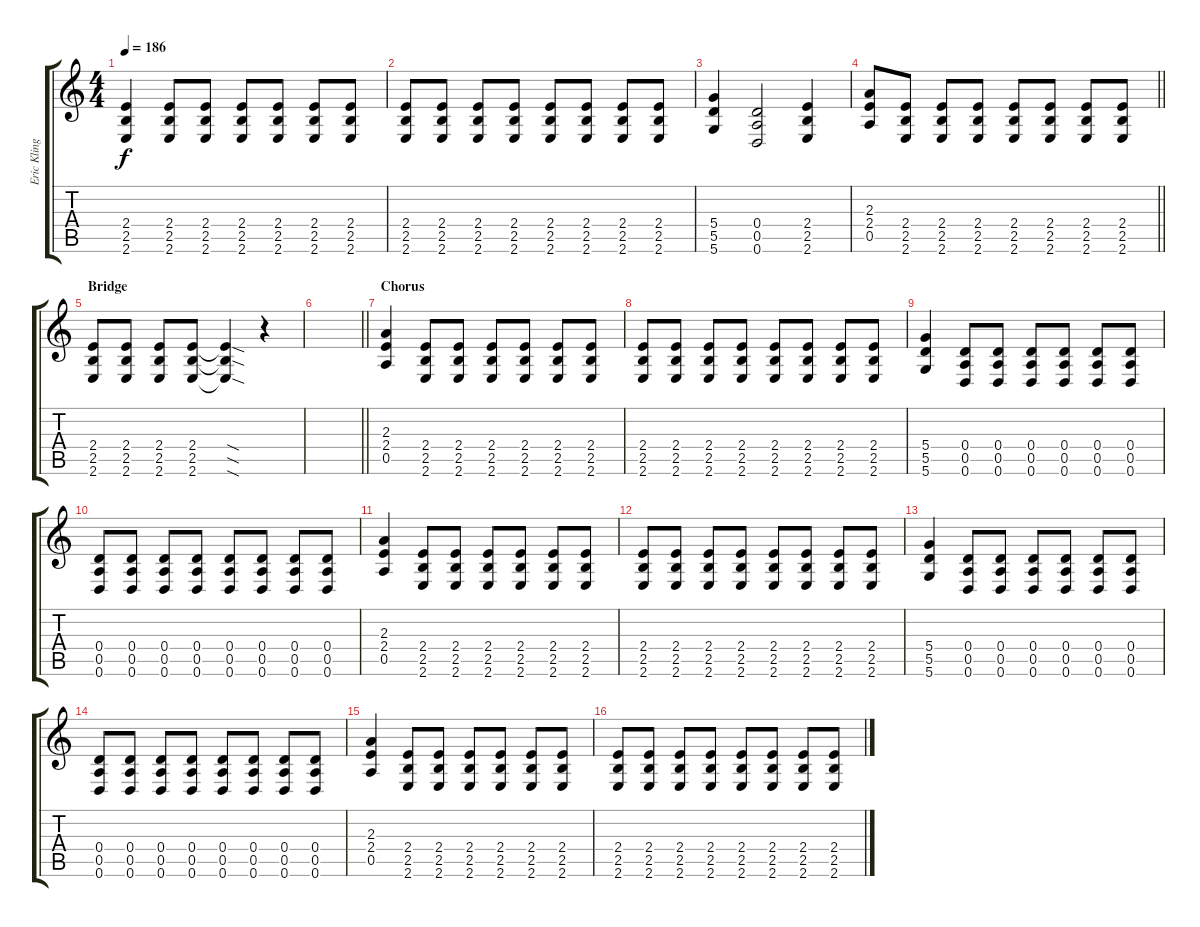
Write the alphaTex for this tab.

\track ("Eric Klinger" "Eric Kling") {instrument distortionguitar}
\staff {score tabs}
\tuning (E4 B3 G3 D3 A2 D2) {hide}
\ts (4 4)
\tempo 186
\clef g2
\ks c
(2.4 2.5 2.6).4{dy f} (2.4 2.5 2.6).8 (2.4 2.5 2.6).8 (2.4 2.5 2.6).8 (2.4 2.5 2.6).8 (2.4 2.5 2.6).8 (2.4 2.5 2.6).8 |
(2.4 2.5 2.6).8 (2.4 2.5 2.6).8 (2.4 2.5 2.6).8 (2.4 2.5 2.6).8 (2.4 2.5 2.6).8 (2.4 2.5 2.6).8 (2.4 2.5 2.6).8 (2.4 2.5 2.6).8 |
(5.4 5.5 5.6).4 (0.4 0.5 0.6).2 (2.4 2.5 2.6).4 |
\barLineRight lightlight
(2.3 2.4 0.5).8 (2.4 2.5 2.6).8 (2.4 2.5 2.6).8 (2.4 2.5 2.6).8 (2.4 2.5 2.6).8 (2.4 2.5 2.6).8 (2.4 2.5 2.6).8 (2.4 2.5 2.6).8 |
\section ("" "Bridge")
(2.4 2.5 2.6).8 (2.4 2.5 2.6).8 (2.4 2.5 2.6).8 (2.4 2.5 2.6).8 (2.4{sod t} 2.5{sod t} 2.6{sod t}).4 r.4 |
\barLineRight lightlight
|
\section ("" "Chorus")
(2.3 2.4 0.5).4 (2.4 2.5 2.6).8 (2.4 2.5 2.6).8 (2.4 2.5 2.6).8 (2.4 2.5 2.6).8 (2.4 2.5 2.6).8 (2.4 2.5 2.6).8 |
(2.4 2.5 2.6).8 (2.4 2.5 2.6).8 (2.4 2.5 2.6).8 (2.4 2.5 2.6).8 (2.4 2.5 2.6).8 (2.4 2.5 2.6).8 (2.4 2.5 2.6).8 (2.4 2.5 2.6).8 |
(5.4 5.5 5.6).4 (0.4 0.5 0.6).8 (0.4 0.5 0.6).8 (0.4 0.5 0.6).8 (0.4 0.5 0.6).8 (0.4 0.5 0.6).8 (0.4 0.5 0.6).8 |
(0.4 0.5 0.6).8 (0.4 0.5 0.6).8 (0.4 0.5 0.6).8 (0.4 0.5 0.6).8 (0.4 0.5 0.6).8 (0.4 0.5 0.6).8 (0.4 0.5 0.6).8 (0.4 0.5 0.6).8 |
(2.3 2.4 0.5).4 (2.4 2.5 2.6).8 (2.4 2.5 2.6).8 (2.4 2.5 2.6).8 (2.4 2.5 2.6).8 (2.4 2.5 2.6).8 (2.4 2.5 2.6).8 |
(2.4 2.5 2.6).8 (2.4 2.5 2.6).8 (2.4 2.5 2.6).8 (2.4 2.5 2.6).8 (2.4 2.5 2.6).8 (2.4 2.5 2.6).8 (2.4 2.5 2.6).8 (2.4 2.5 2.6).8 |
(5.4 5.5 5.6).4 (0.4 0.5 0.6).8 (0.4 0.5 0.6).8 (0.4 0.5 0.6).8 (0.4 0.5 0.6).8 (0.4 0.5 0.6).8 (0.4 0.5 0.6).8 |
(0.4 0.5 0.6).8 (0.4 0.5 0.6).8 (0.4 0.5 0.6).8 (0.4 0.5 0.6).8 (0.4 0.5 0.6).8 (0.4 0.5 0.6).8 (0.4 0.5 0.6).8 (0.4 0.5 0.6).8 |
(2.3 2.4 0.5).4 (2.4 2.5 2.6).8 (2.4 2.5 2.6).8 (2.4 2.5 2.6).8 (2.4 2.5 2.6).8 (2.4 2.5 2.6).8 (2.4 2.5 2.6).8 |
(2.4 2.5 2.6).8 (2.4 2.5 2.6).8 (2.4 2.5 2.6).8 (2.4 2.5 2.6).8 (2.4 2.5 2.6).8 (2.4 2.5 2.6).8 (2.4 2.5 2.6).8 (2.4 2.5 2.6).8
